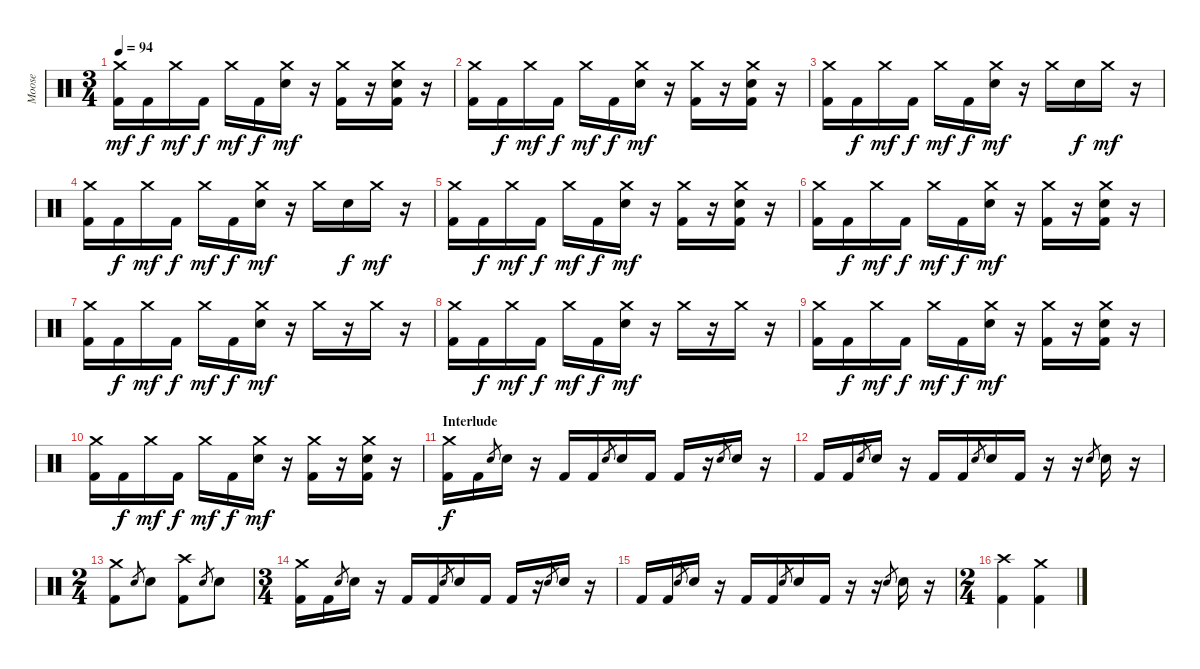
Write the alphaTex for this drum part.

\track ("Moose" "Moose") {instrument percussion}
\staff {score}
\articulation defaults
\ts (3 4)
\tempo 94
\clef neutral
\ks c
("Kick (hit) 2" "Crash medium (hit)").16{dy mf} "Kick (hit) 2".16{dy f} "Crash medium (hit)".16{dy mf} "Kick (hit) 2".16{dy f} "Crash medium (hit)".16{dy mf} "Kick (hit) 2".16{dy f} ("Snare (hit) 2" "Crash medium (hit)").16{dy mf} r.16 ("Kick (hit) 2" "Crash medium (hit)").16 r.16 ("Kick (hit) 2" "Snare (hit) 2" "Crash medium (hit)").16 r.16 |
("Kick (hit) 2" "Crash medium (hit)").16 "Kick (hit) 2".16{dy f} "Crash medium (hit)".16{dy mf} "Kick (hit) 2".16{dy f} "Crash medium (hit)".16{dy mf} "Kick (hit) 2".16{dy f} ("Snare (hit) 2" "Crash medium (hit)").16{dy mf} r.16 ("Kick (hit) 2" "Crash medium (hit)").16 r.16 ("Kick (hit) 2" "Snare (hit) 2" "Crash medium (hit)").16 r.16 |
("Kick (hit) 2" "Crash medium (hit)").16 "Kick (hit) 2".16{dy f} "Crash medium (hit)".16{dy mf} "Kick (hit) 2".16{dy f} "Crash medium (hit)".16{dy mf} "Kick (hit) 2".16{dy f} ("Snare (hit) 2" "Crash medium (hit)").16{dy mf} r.16 "Crash medium (hit)".16 "Snare (hit) 2".16{dy f} "Crash medium (hit)".16{dy mf} r.16 |
("Kick (hit) 2" "Crash medium (hit)").16 "Kick (hit) 2".16{dy f} "Crash medium (hit)".16{dy mf} "Kick (hit) 2".16{dy f} "Crash medium (hit)".16{dy mf} "Kick (hit) 2".16{dy f} ("Snare (hit) 2" "Crash medium (hit)").16{dy mf} r.16 "Crash medium (hit)".16 "Snare (hit) 2".16{dy f} "Crash medium (hit)".16{dy mf} r.16 |
("Kick (hit) 2" "Crash medium (hit)").16 "Kick (hit) 2".16{dy f} "Crash medium (hit)".16{dy mf} "Kick (hit) 2".16{dy f} "Crash medium (hit)".16{dy mf} "Kick (hit) 2".16{dy f} ("Snare (hit) 2" "Crash medium (hit)").16{dy mf} r.16 ("Kick (hit) 2" "Crash medium (hit)").16 r.16 ("Kick (hit) 2" "Snare (hit) 2" "Crash medium (hit)").16 r.16 |
("Kick (hit) 2" "Crash medium (hit)").16 "Kick (hit) 2".16{dy f} "Crash medium (hit)".16{dy mf} "Kick (hit) 2".16{dy f} "Crash medium (hit)".16{dy mf} "Kick (hit) 2".16{dy f} ("Snare (hit) 2" "Crash medium (hit)").16{dy mf} r.16 ("Kick (hit) 2" "Crash medium (hit)").16 r.16 ("Kick (hit) 2" "Snare (hit) 2" "Crash medium (hit)").16 r.16 |
("Kick (hit) 2" "Crash medium (hit)").16 "Kick (hit) 2".16{dy f} "Crash medium (hit)".16{dy mf} "Kick (hit) 2".16{dy f} "Crash medium (hit)".16{dy mf} "Kick (hit) 2".16{dy f} ("Snare (hit) 2" "Crash medium (hit)").16{dy mf} r.16 "Crash medium (hit)".16 r.16 "Crash medium (hit)".16 r.16 |
("Kick (hit) 2" "Crash medium (hit)").16 "Kick (hit) 2".16{dy f} "Crash medium (hit)".16{dy mf} "Kick (hit) 2".16{dy f} "Crash medium (hit)".16{dy mf} "Kick (hit) 2".16{dy f} ("Snare (hit) 2" "Crash medium (hit)").16{dy mf} r.16 "Crash medium (hit)".16 r.16 "Crash medium (hit)".16 r.16 |
("Kick (hit) 2" "Crash medium (hit)").16 "Kick (hit) 2".16{dy f} "Crash medium (hit)".16{dy mf} "Kick (hit) 2".16{dy f} "Crash medium (hit)".16{dy mf} "Kick (hit) 2".16{dy f} ("Snare (hit) 2" "Crash medium (hit)").16{dy mf} r.16 ("Kick (hit) 2" "Crash medium (hit)").16 r.16 ("Kick (hit) 2" "Snare (hit) 2" "Crash medium (hit)").16 r.16 |
("Kick (hit) 2" "Crash medium (hit)").16 "Kick (hit) 2".16{dy f} "Crash medium (hit)".16{dy mf} "Kick (hit) 2".16{dy f} "Crash medium (hit)".16{dy mf} "Kick (hit) 2".16{dy f} ("Snare (hit) 2" "Crash medium (hit)").16{dy mf} r.16 ("Kick (hit) 2" "Crash medium (hit)").16 r.16 ("Kick (hit) 2" "Snare (hit) 2" "Crash medium (hit)").16 r.16 |
\section ("" "Interlude")
("Kick (hit) 2" "Crash medium (hit)").16{dy f} "Kick (hit) 2".16 "Snare (hit) 2".8{gr} "Snare (hit) 2".16 r.16 "Kick (hit) 2".16 "Kick (hit) 2".16 "Snare (hit) 2".8{gr} "Snare (hit) 2".16 "Kick (hit) 2".16 "Kick (hit) 2".16 r.16 "Snare (hit) 2".8{gr} "Snare (hit) 2".16 r.16 |
"Kick (hit) 2".16 "Kick (hit) 2".16 "Snare (hit) 2".8{gr} "Snare (hit) 2".16 r.16 "Kick (hit) 2".16 "Kick (hit) 2".16 "Snare (hit) 2".8{gr} "Snare (hit) 2".16 "Kick (hit) 2".16 r.16 r.16 "Snare (hit) 2".8{gr} "Snare (hit) 2".16 r.16 |
\ts (2 4)
("Kick (hit) 2" "Crash medium (hit)").8 "Snare (hit) 2".8{gr} "Snare (hit) 2".8 ("Kick (hit) 2" "Crash high (hit)").8 "Snare (hit) 2".8{gr} "Snare (hit) 2".8 |
\ts (3 4)
("Kick (hit) 2" "Crash medium (hit)").16 "Kick (hit) 2".16 "Snare (hit) 2".8{gr} "Snare (hit) 2".16 r.16 "Kick (hit) 2".16 "Kick (hit) 2".16 "Snare (hit) 2".8{gr} "Snare (hit) 2".16 "Kick (hit) 2".16 "Kick (hit) 2".16 r.16 "Snare (hit) 2".8{gr} "Snare (hit) 2".16 r.16 |
"Kick (hit) 2".16 "Kick (hit) 2".16 "Snare (hit) 2".8{gr} "Snare (hit) 2".16 r.16 "Kick (hit) 2".16 "Kick (hit) 2".16 "Snare (hit) 2".8{gr} "Snare (hit) 2".16 "Kick (hit) 2".16 r.16 r.16 "Snare (hit) 2".8{gr} "Snare (hit) 2".16 r.16 |
\ts (2 4)
("Kick (hit) 2" "Crash high (hit)").4 ("Kick (hit) 2" "Crash medium (hit)").4
